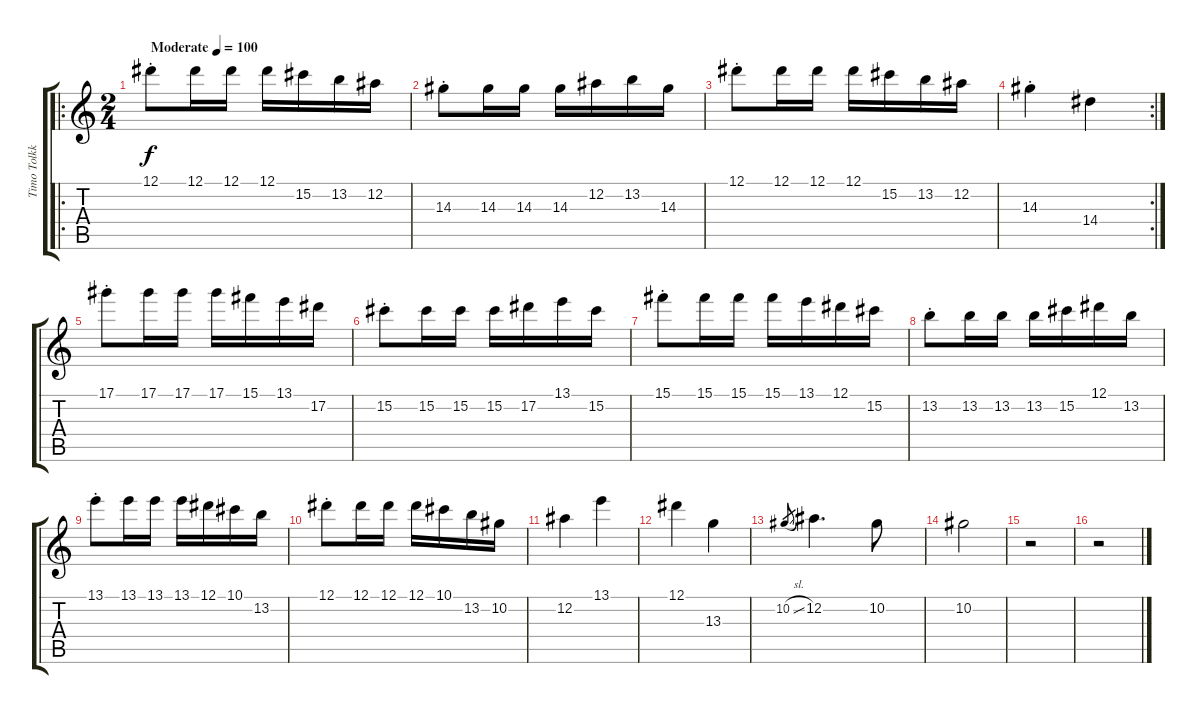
\track ("Timo Tolkki" "Timo Tolkk") {instrument distortionguitar}
\staff {score tabs}
\tuning (Eb4 Bb3 Gb3 Db3 Ab2 Eb2) {hide}
\ro
\ts (2 4)
\tempo (100 "Moderate")
\clef g2
\ks c
12.1{st}.8{dy f instrument distortionguitar} 12.1.16 12.1.16 12.1.16 15.2.16 13.2.16 12.2.16 |
14.3{st}.8 14.3.16 14.3.16 14.3.16 12.2.16 13.2.16 14.3.16 |
12.1{st}.8 12.1.16 12.1.16 12.1.16 15.2.16 13.2.16 12.2.16 |
\rc 2
14.3{st}.4 14.4.4 |
17.1{st}.8 17.1.16 17.1.16 17.1.16 15.1.16 13.1.16 17.2.16 |
15.2{st}.8 15.2.16 15.2.16 15.2.16 17.2.16 13.1.16 15.2.16 |
15.1{st}.8 15.1.16 15.1.16 15.1.16 13.1.16 12.1.16 15.2.16 |
13.2{st}.8 13.2.16 13.2.16 13.2.16 15.2.16 12.1.16 13.2.16 |
13.1{st}.8 13.1.16 13.1.16 13.1.16 12.1.16 10.1.16 13.2.16 |
12.1{st}.8 12.1.16 12.1.16 12.1.16 10.1.16 13.2.16 10.2.16 |
12.2.4 13.1.4 |
12.1.4 13.3.4 |
10.2{sl}.8{gr} 12.2.4{d} 10.2.8 |
10.2.2 |
r.2 |
r.2
